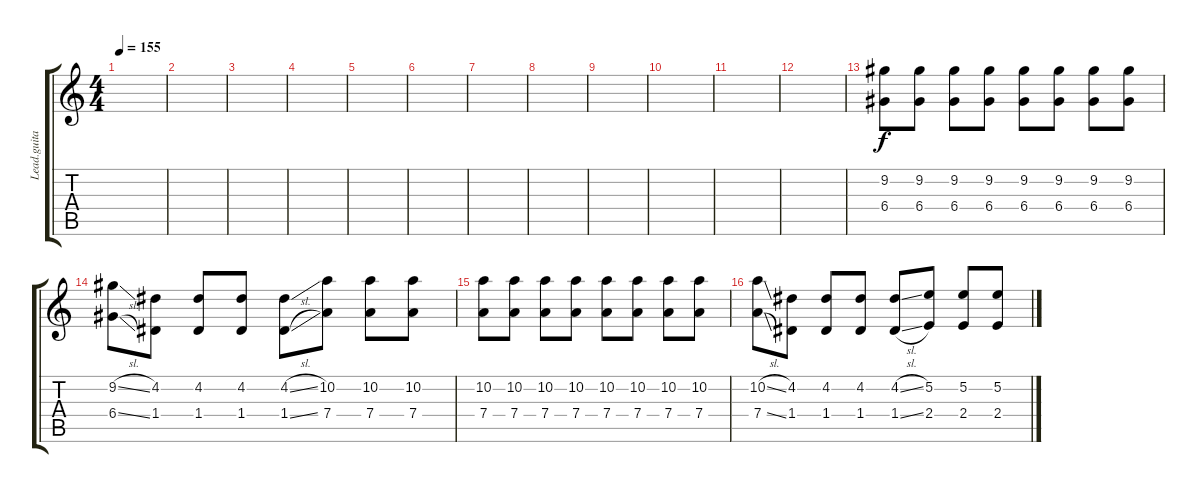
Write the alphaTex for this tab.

\track ("Lead.guitar" "Lead.guita") {instrument distortionguitar}
\staff {score tabs}
\tuning (E4 B3 G3 D3 A2 E2) {hide}
\ts (4 4)
\tempo 155
\clef g2
\ks c
|
|
|
|
|
|
|
|
|
|
|
|
(9.2 6.4).8{instrument overdrivenguitar} (9.2 6.4).8 (9.2 6.4).8 (9.2 6.4).8 (9.2 6.4).8 (9.2 6.4).8 (9.2 6.4).8 (9.2 6.4).8 |
(9.2{sl} 6.4{sl}).8 (4.2 1.4).8 (4.2 1.4).8 (4.2 1.4).8 (4.2{sl} 1.4{sl}).8 (10.2 7.4).8 (10.2 7.4).8 (10.2 7.4).8 |
(10.2 7.4).8 (10.2 7.4).8 (10.2 7.4).8 (10.2 7.4).8 (10.2 7.4).8 (10.2 7.4).8 (10.2 7.4).8 (10.2 7.4).8 |
(10.2{sl} 7.4{sl}).8 (4.2 1.4).8 (4.2 1.4).8 (4.2 1.4).8 (4.2{sl} 1.4{sl}).8 (5.2 2.4).8 (5.2 2.4).8 (5.2 2.4).8
